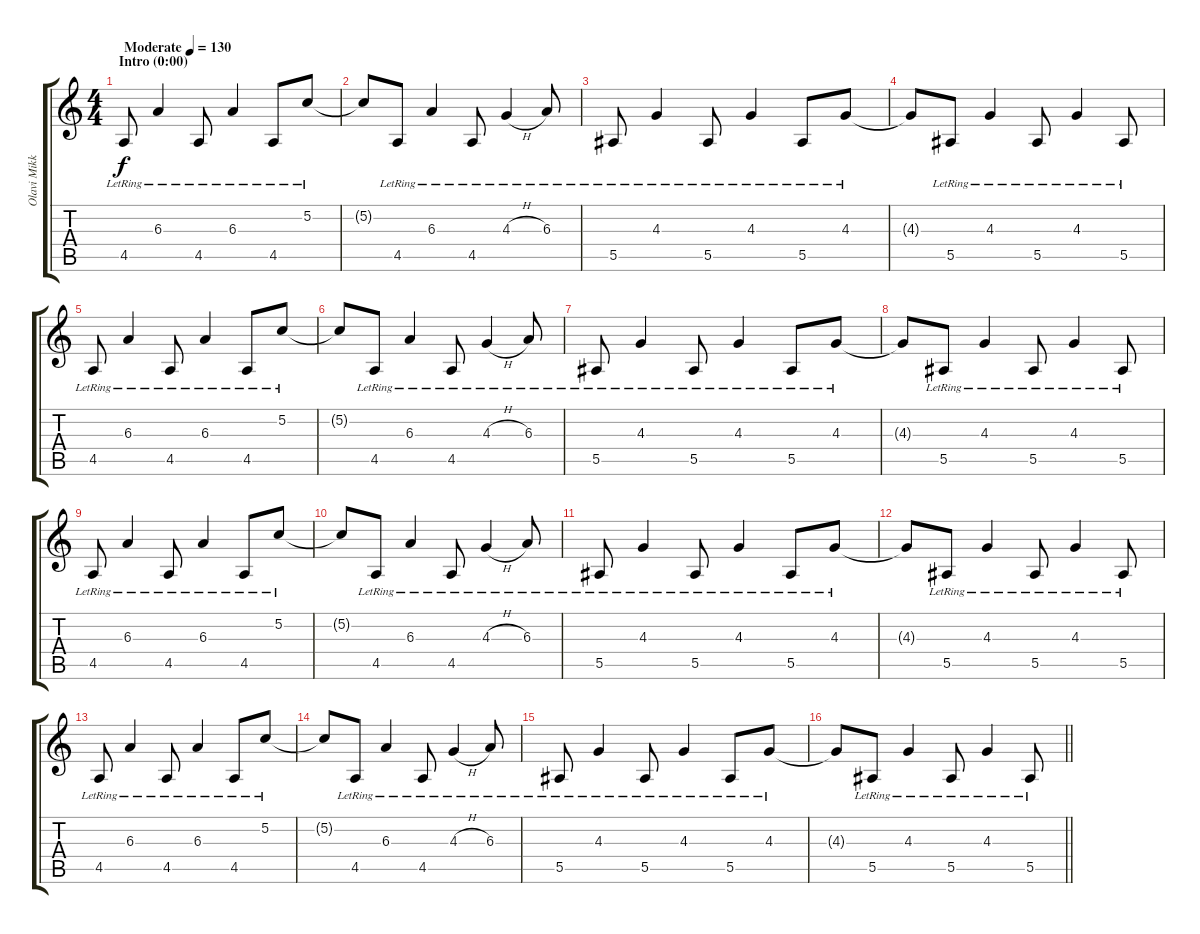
\track ("Olavi Mikkonen 1" "Olavi Mikk") {instrument distortionguitar}
\staff {score tabs}
\tuning (C4 G3 Eb3 Bb2 F2 C2) {hide}
\ts (4 4)
\section ("" "Intro (0:00)")
\tempo (130 "Moderate")
\clef g2
\ks c
4.5{lr}.8{dy f instrument distortionguitar} 6.3{lr}.4 4.5{lr}.8 6.3{lr}.4 4.5{lr}.8 5.2{lr}.8 |
5.2{t}.8 4.5{lr}.8 6.3{lr}.4 4.5{lr}.8 4.3{h lr}.4 6.3{lr}.8 |
5.5{lr}.8 4.3{lr}.4 5.5{lr}.8 4.3{lr}.4 5.5{lr}.8 4.3{lr}.8 |
4.3{t}.8 5.5{lr}.8 4.3{lr}.4 5.5{lr}.8 4.3{lr}.4 5.5{lr}.8 |
4.5{lr}.8 6.3{lr}.4 4.5{lr}.8 6.3{lr}.4 4.5{lr}.8 5.2{lr}.8 |
5.2{t}.8 4.5{lr}.8 6.3{lr}.4 4.5{lr}.8 4.3{h lr}.4 6.3{lr}.8 |
5.5{lr}.8 4.3{lr}.4 5.5{lr}.8 4.3{lr}.4 5.5{lr}.8 4.3{lr}.8 |
4.3{t}.8 5.5{lr}.8 4.3{lr}.4 5.5{lr}.8 4.3{lr}.4 5.5{lr}.8 |
4.5{lr}.8 6.3{lr}.4 4.5{lr}.8 6.3{lr}.4 4.5{lr}.8 5.2{lr}.8 |
5.2{t}.8 4.5{lr}.8 6.3{lr}.4 4.5{lr}.8 4.3{h lr}.4 6.3{lr}.8 |
5.5{lr}.8 4.3{lr}.4 5.5{lr}.8 4.3{lr}.4 5.5{lr}.8 4.3{lr}.8 |
4.3{t}.8 5.5{lr}.8 4.3{lr}.4 5.5{lr}.8 4.3{lr}.4 5.5{lr}.8 |
4.5{lr}.8 6.3{lr}.4 4.5{lr}.8 6.3{lr}.4 4.5{lr}.8 5.2{lr}.8 |
5.2{t}.8 4.5{lr}.8 6.3{lr}.4 4.5{lr}.8 4.3{h lr}.4 6.3{lr}.8 |
5.5{lr}.8 4.3{lr}.4 5.5{lr}.8 4.3{lr}.4 5.5{lr}.8 4.3{lr}.8 |
\barLineRight lightlight
4.3{t}.8 5.5{lr}.8 4.3{lr}.4 5.5{lr}.8 4.3{lr}.4 5.5{lr}.8
